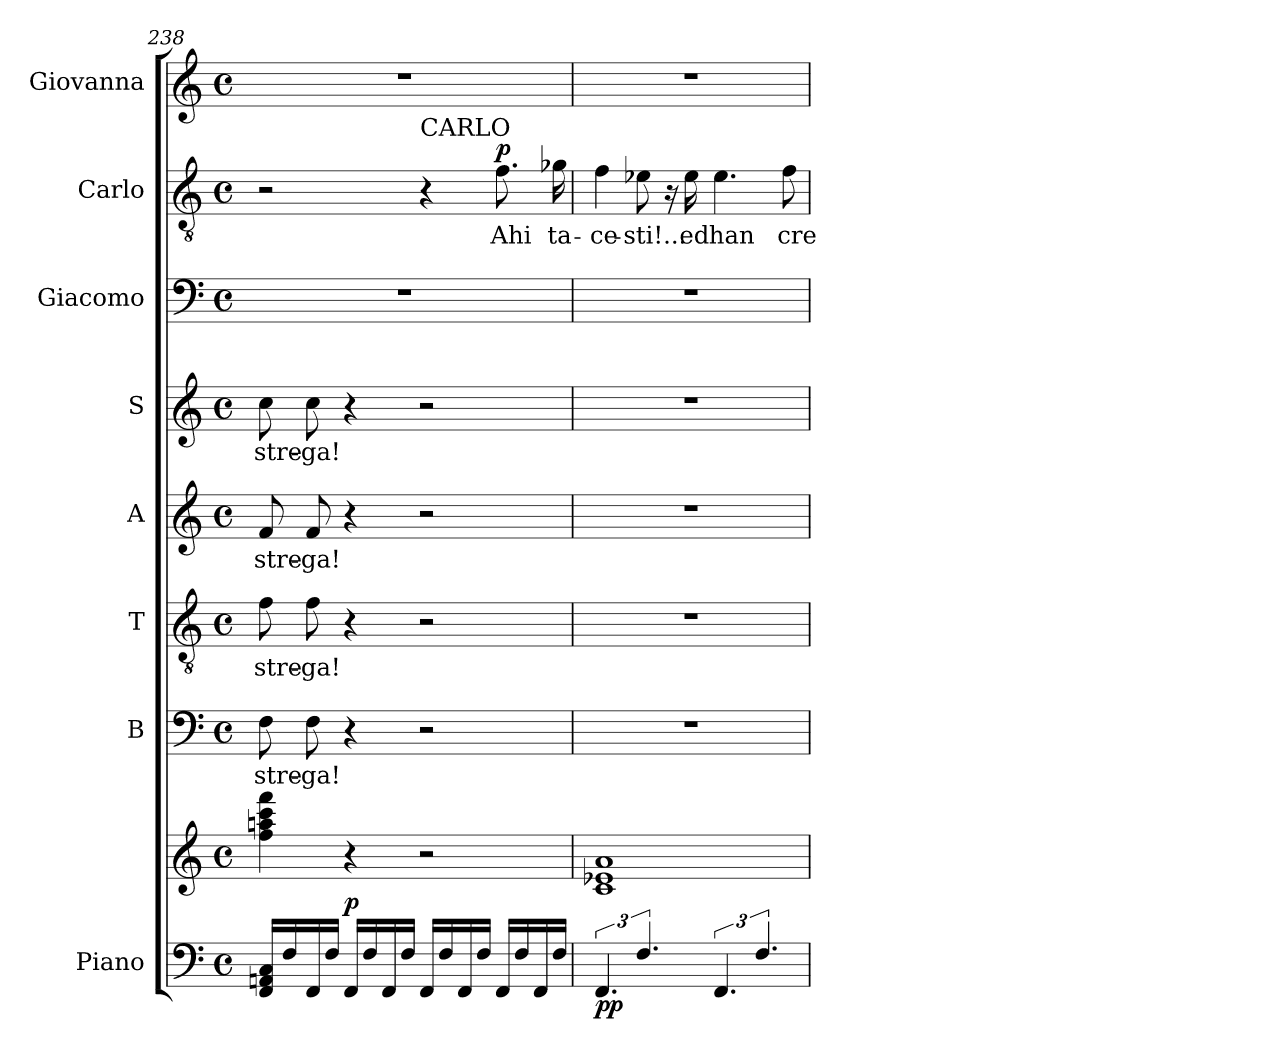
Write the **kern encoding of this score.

**kern	**kern	**dynam	**kern	**text	**kern	**text	**kern	**text	**kern	**text	**kern	**kern	**text	**dynam	**kern
*part8	*part8	*part8	*part7	*part7	*part6	*part6	*part5	*part5	*part4	*part4	*part3	*part2	*part2	*part2	*part1
*staff9	*staff8	*staff8/9	*staff7	*staff7	*staff6	*staff6	*staff5	*staff5	*staff4	*staff4	*staff3	*staff2	*staff2	*staff2	*staff1
*I"Piano	*	*	*I"B	*	*I"T	*	*I"A	*	*I"S	*	*I"Giacomo	*I"Carlo	*	*	*I"Giovanna
*I'Pno	*	*	*I'B	*	*I'T	*	*I'A	*	*I'S	*	*	*	*	*	*
*clefF4	*clefG2	*	*clefF4	*	*clefGv2	*	*clefG2	*	*clefG2	*	*clefF4	*clefGv2	*	*	*clefG2
*k[]	*k[]	*	*k[]	*	*k[]	*	*k[]	*	*k[]	*	*k[]	*k[]	*	*	*k[]
*M4/4	*M4/4	*	*M4/4	*	*M4/4	*	*M4/4	*	*M4/4	*	*M4/4	*M4/4	*	*	*M4/4
*met(c)	*met(c)	*	*met(c)	*	*met(c)	*	*met(c)	*	*met(c)	*	*met(c)	*met(c)	*	*	*met(c)
=238	=238	=238	=238	=238	=238	=238	=238	=238	=238	=238	=238	=238	=238	=238	=238
!	!	!	!	!LO:LY:b	!	!LO:LY:b	!	!LO:LY:b	!	!LO:LY:b	!	!	!	!	!
16FF/ 16AAn/ 16C/LL	4ff\ 4aan\ 4ccc\ 4fff\	.	8F\	stre-	8f\	stre-	8f/	stre-	8cc\	stre-	1r	2r	.	.	1r
16F/	.	.	.	.	.	.	.	.	.	.	.	.	.	.	.
!	!	!	!	!LO:LY:b	!	!LO:LY:b	!	!LO:LY:b	!	!LO:LY:b	!	!	!	!	!
16FF/	.	.	8F\	-ga!	8f\	-ga!	8f/	-ga!	8cc\	-ga!	.	.	.	.	.
16F/JJ	.	.	.	.	.	.	.	.	.	.	.	.	.	.	.
!	!	!LO:DY:a=2	!	!	!	!	!	!	!	!	!	!	!	!	!
16FF/LL	4r	p	4r	.	4r	.	4r	.	4r	.	.	.	.	.	.
16F/	.	.	.	.	.	.	.	.	.	.	.	.	.	.	.
16FF/	.	.	.	.	.	.	.	.	.	.	.	.	.	.	.
16F/JJ	.	.	.	.	.	.	.	.	.	.	.	.	.	.	.
!	!	!	!	!	!	!	!	!	!	!	!	!LO:TX:a:t=CARLO	!	!	!
16FF/LL	2r	.	2r	.	2r	.	2r	.	2r	.	.	4r	.	.	.
16F/	.	.	.	.	.	.	.	.	.	.	.	.	.	.	.
16FF/	.	.	.	.	.	.	.	.	.	.	.	.	.	.	.
16F/JJ	.	.	.	.	.	.	.	.	.	.	.	.	.	.	.
!	!	!	!	!	!	!	!	!	!	!	!	!	!LO:LY:b	!LO:DY:a	!
16FF/LL	.	.	.	.	.	.	.	.	.	.	.	8.f\	Ahi	p	.
16F/	.	.	.	.	.	.	.	.	.	.	.	.	.	.	.
16FF/	.	.	.	.	.	.	.	.	.	.	.	.	.	.	.
!	!	!	!	!	!	!	!	!	!	!	!	!	!LO:LY:b	!	!
16F/JJ	.	.	.	.	.	.	.	.	.	.	.	16g-X\	ta-	.	.
=239	=239	=239	=239	=239	=239	=239	=239	=239	=239	=239	=239	=239	=239	=239	=239
!	!	!LO:DY:b=2	!	!	!	!	!	!	!	!	!	!	!LO:LY:b	!	!
!	!	!LO:DY:n=1:b	!	!	!	!	!	!	!	!	!	!	!	!	!
6.FF/	1c 1e-X 1a	p p	1r	.	1r	.	1r	.	1r	.	1r	4f\	-ce-	.	1r
!	!	!	!	!	!	!	!	!	!	!	!	!	!LO:LY:b	!	!
6.F/	.	.	.	.	.	.	.	.	.	.	.	8e-X\	-sti!...	.	.
.	.	.	.	.	.	.	.	.	.	.	.	16r	.	.	.
!	!	!	!	!	!	!	!	!	!	!	!	!	!LO:LY:b	!	!
.	.	.	.	.	.	.	.	.	.	.	.	16e-\	ed	.	.
!	!	!	!	!	!	!	!	!	!	!	!	!	!LO:LY:b	!	!
6.FF/	.	.	.	.	.	.	.	.	.	.	.	4.e-\	han	.	.
6.F/	.	.	.	.	.	.	.	.	.	.	.	.	.	.	.
!	!	!	!	!	!	!	!	!	!	!	!	!	!LO:LY:b	!	!
.	.	.	.	.	.	.	.	.	.	.	.	8f\	cre-	.	.
=	=	=	=	=	=	=	=	=	=	=	=	=	=	=	=
*-	*-	*-	*-	*-	*-	*-	*-	*-	*-	*-	*-	*-	*-	*-	*-
